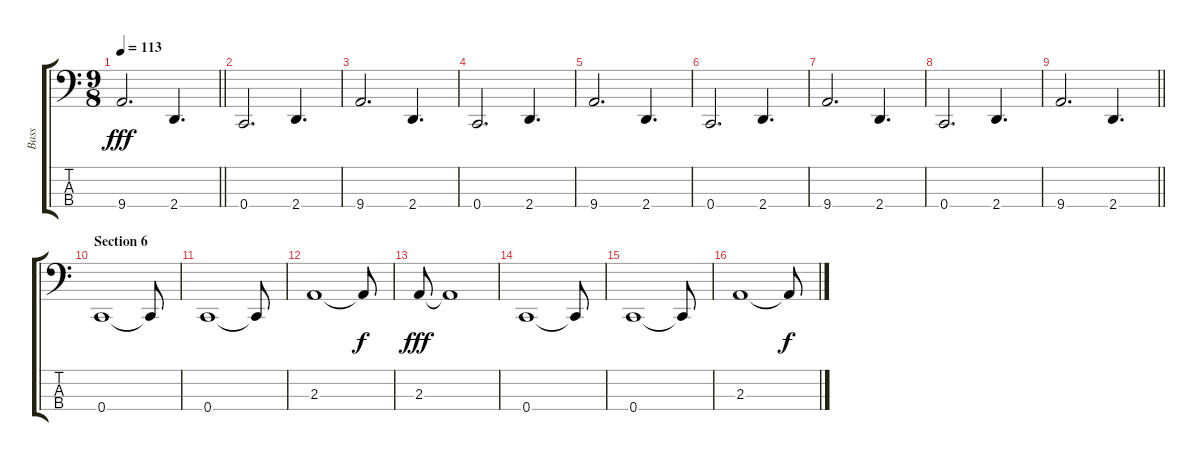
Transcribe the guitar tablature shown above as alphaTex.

\track ("Bass" "Bass") {instrument electricbassfinger}
\staff {score tabs}
\tuning (E2 C2 G1 C1) {hide}
\ts (9 8)
\tempo 113
\clef f4
\barLineRight lightlight
\ks c
9.4.2{d dy fff} 2.4.4{d} |
0.4.2{d} 2.4.4{d} |
9.4.2{d} 2.4.4{d} |
0.4.2{d} 2.4.4{d} |
9.4.2{d} 2.4.4{d} |
0.4.2{d} 2.4.4{d} |
9.4.2{d} 2.4.4{d} |
0.4.2{d} 2.4.4{d} |
\barLineRight lightlight
9.4.2{d} 2.4.4{d} |
\section ("" "Section 6")
0.4.1 0.4{t}.8 |
0.4.1 0.4{t}.8 |
2.3.1 2.3{t}.8{dy f} |
2.3.8{dy fff} 2.3{t}.1 |
0.4.1 0.4{t}.8 |
0.4.1 0.4{t}.8 |
2.3.1 2.3{t}.8{dy f}
